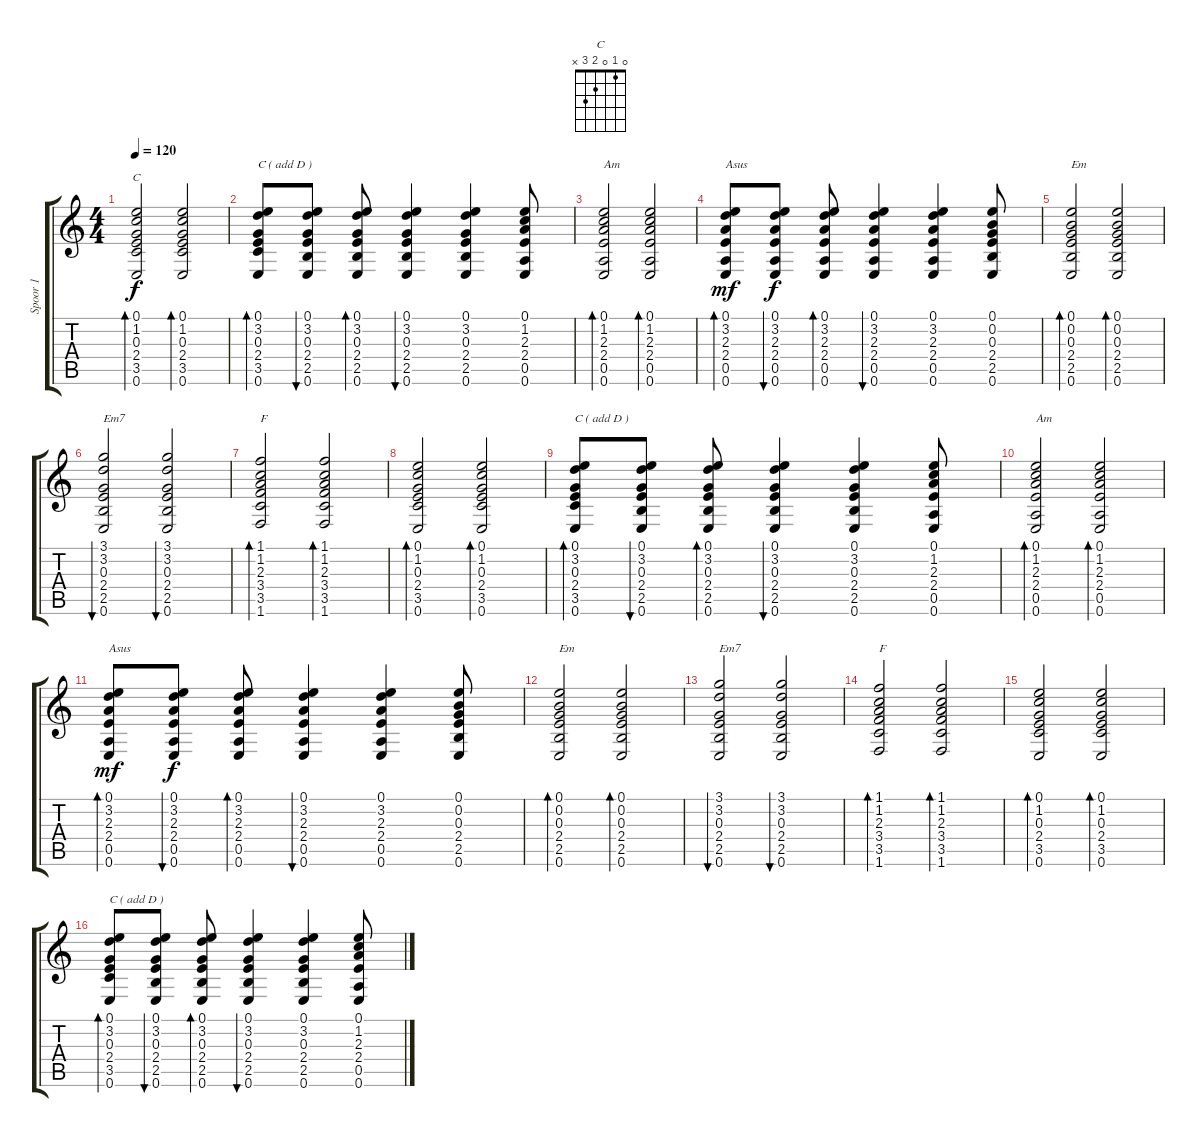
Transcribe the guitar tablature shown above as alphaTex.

\track ("Spoor 1" "Spoor 1") {instrument acousticguitarsteel}
\staff {score tabs}
\tuning (E4 B3 G3 D3 A2 E2) {hide}
\chord ("C" 0 1 0 2 3 x)
\ts (4 4)
\tempo 120
\clef g2
\ks c
(0.1 1.2 0.3 2.4 3.5 0.6).2{bd 120 ch "C" dy f instrument acousticguitarsteel} (0.1 1.2 0.3 2.4 3.5 0.6).2{bd 120} |
(0.1 3.2 0.3 2.4 3.5 0.6).8{bd 60 txt "C ( add D )"} (0.1 3.2 0.3 2.4 2.5 0.6).8{bu 60} (0.1 3.2 0.3 2.4 2.5 0.6).8{bd 60} (0.1 3.2 0.3 2.4 2.5 0.6).4{bu 60} (0.1 3.2 0.3 2.4 2.5 0.6).4 (0.1 1.2 2.3 2.4 0.5 0.6).8 |
(0.1 1.2 2.3 2.4 0.5 0.6).2{bd 120 txt "Am"} (0.1 1.2 2.3 2.4 0.5 0.6).2{bd 120} |
(0.1 3.2 2.3 2.4 0.5 0.6).8{bd 30 txt "Asus" dy mf} (0.1 3.2 2.3 2.4 0.5 0.6).8{bu 30 dy f} (0.1 3.2 2.3 2.4 0.5 0.6).8{bd 30} (0.1 3.2 2.3 2.4 0.5 0.6).4{bu 30} (0.1 3.2 2.3 2.4 0.5 0.6).4 (0.1 0.2 0.3 2.4 2.5 0.6).8 |
(0.1 0.2 0.3 2.4 2.5 0.6).2{bd 120 txt "Em"} (0.1 0.2 0.3 2.4 2.5 0.6).2{bd 120} |
(3.1 3.2 0.3 2.4 2.5 0.6).2{bu 120 txt "Em7"} (3.1 3.2 0.3 2.4 2.5 0.6).2{bu 120} |
(1.1 1.2 2.3 3.4 3.5 1.6).2{bd 120 txt "F"} (1.1 1.2 2.3 3.4 3.5 1.6).2{bd 120} |
(0.1 1.2 0.3 2.4 3.5 0.6).2{bd 120} (0.1 1.2 0.3 2.4 3.5 0.6).2{bd 120} |
(0.1 3.2 0.3 2.4 3.5 0.6).8{bd 60 txt "C ( add D )"} (0.1 3.2 0.3 2.4 2.5 0.6).8{bu 60} (0.1 3.2 0.3 2.4 2.5 0.6).8{bd 60} (0.1 3.2 0.3 2.4 2.5 0.6).4{bu 60} (0.1 3.2 0.3 2.4 2.5 0.6).4 (0.1 1.2 2.3 2.4 0.5 0.6).8 |
(0.1 1.2 2.3 2.4 0.5 0.6).2{bd 120 txt "Am"} (0.1 1.2 2.3 2.4 0.5 0.6).2{bd 120} |
(0.1 3.2 2.3 2.4 0.5 0.6).8{bd 30 txt "Asus" dy mf} (0.1 3.2 2.3 2.4 0.5 0.6).8{bu 30 dy f} (0.1 3.2 2.3 2.4 0.5 0.6).8{bd 30} (0.1 3.2 2.3 2.4 0.5 0.6).4{bu 30} (0.1 3.2 2.3 2.4 0.5 0.6).4 (0.1 0.2 0.3 2.4 2.5 0.6).8 |
(0.1 0.2 0.3 2.4 2.5 0.6).2{bd 120 txt "Em"} (0.1 0.2 0.3 2.4 2.5 0.6).2{bd 120} |
(3.1 3.2 0.3 2.4 2.5 0.6).2{bu 120 txt "Em7"} (3.1 3.2 0.3 2.4 2.5 0.6).2{bu 120} |
(1.1 1.2 2.3 3.4 3.5 1.6).2{bd 120 txt "F"} (1.1 1.2 2.3 3.4 3.5 1.6).2{bd 120} |
(0.1 1.2 0.3 2.4 3.5 0.6).2{bd 120} (0.1 1.2 0.3 2.4 3.5 0.6).2{bd 120} |
(0.1 3.2 0.3 2.4 3.5 0.6).8{bd 60 txt "C ( add D )"} (0.1 3.2 0.3 2.4 2.5 0.6).8{bu 60} (0.1 3.2 0.3 2.4 2.5 0.6).8{bd 60} (0.1 3.2 0.3 2.4 2.5 0.6).4{bu 60} (0.1 3.2 0.3 2.4 2.5 0.6).4 (0.1 1.2 2.3 2.4 0.5 0.6).8
